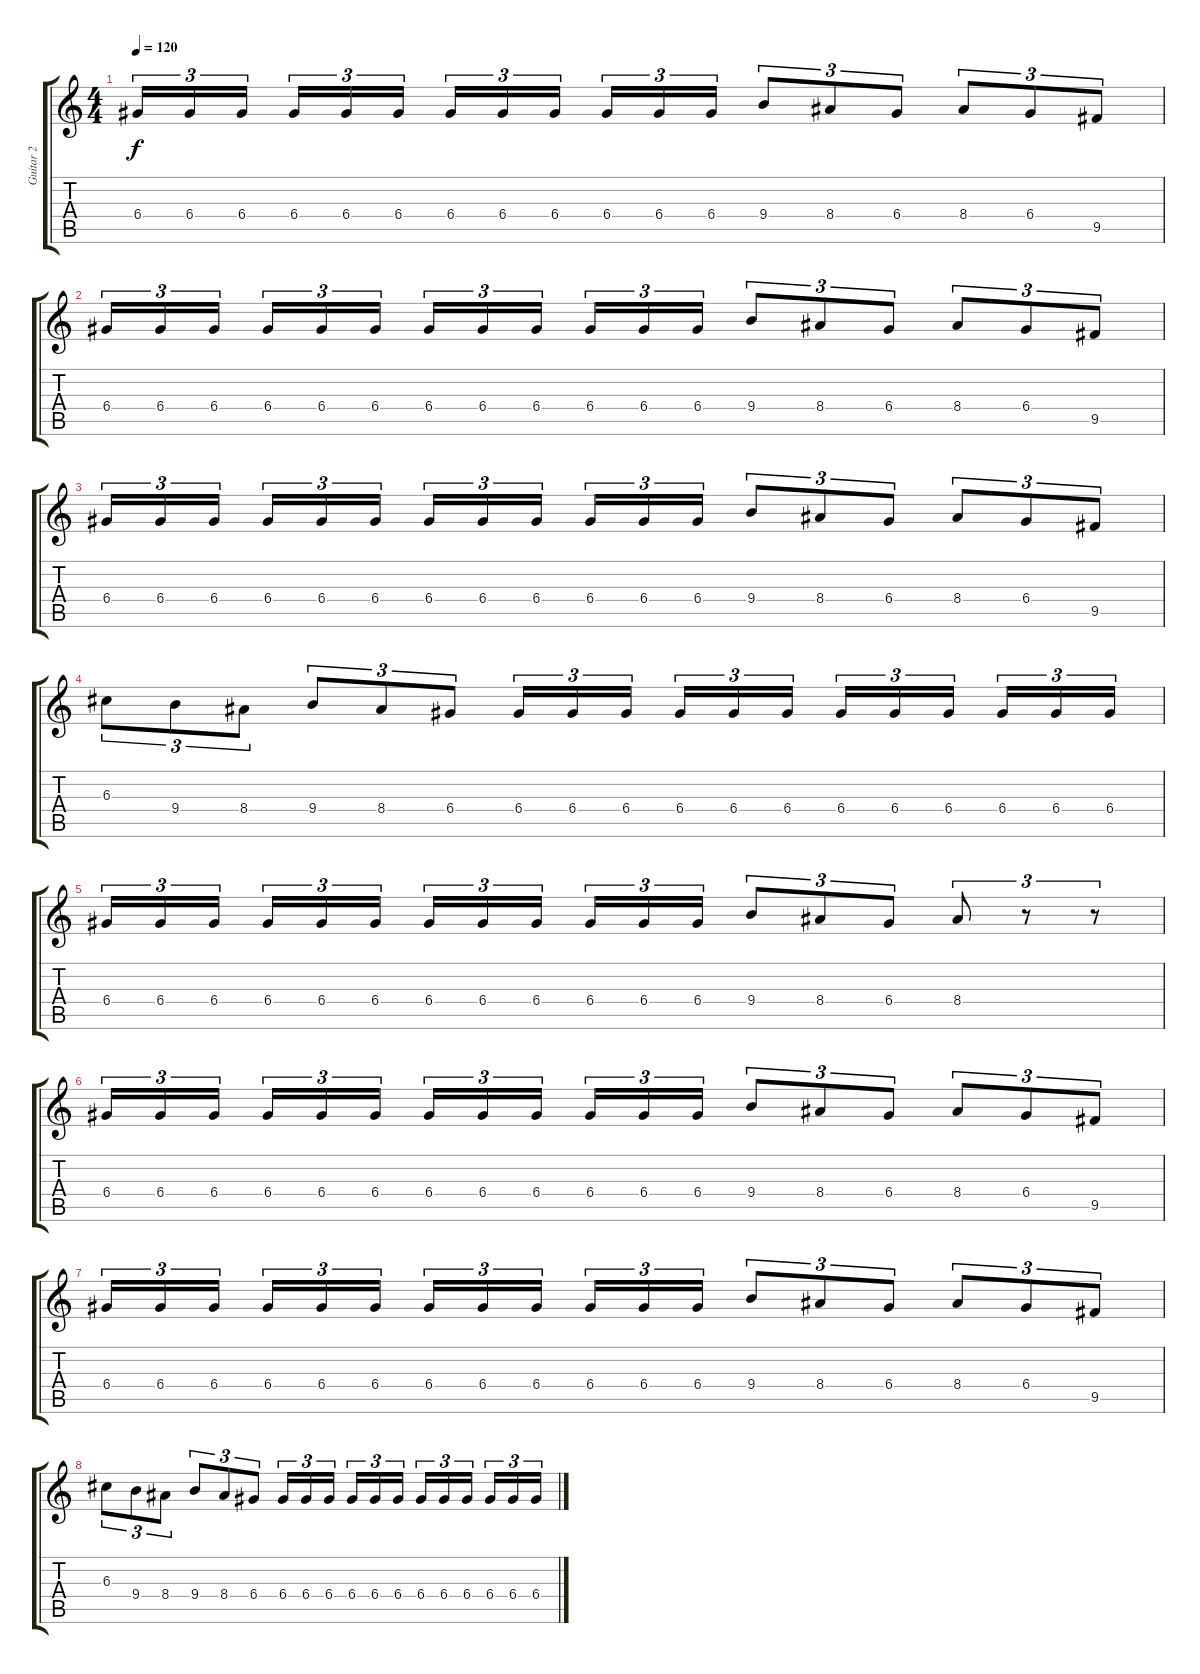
\track ("Guitar 2" "Guitar 2") {instrument distortionguitar}
\staff {score tabs}
\tuning (E4 B3 G3 D3 A2 E2) {hide}
\ts (4 4)
\tempo 120
\clef g2
\ks c
6.4.16{tu (3 2) dy f} 6.4.16{tu (3 2)} 6.4.16{tu (3 2)} 6.4.16{tu (3 2)} 6.4.16{tu (3 2)} 6.4.16{tu (3 2)} 6.4.16{tu (3 2)} 6.4.16{tu (3 2)} 6.4.16{tu (3 2)} 6.4.16{tu (3 2)} 6.4.16{tu (3 2)} 6.4.16{tu (3 2)} 9.4.8{tu (3 2)} 8.4.8{tu (3 2)} 6.4.8{tu (3 2)} 8.4.8{tu (3 2)} 6.4.8{tu (3 2)} 9.5.8{tu (3 2)} |
6.4.16{tu (3 2)} 6.4.16{tu (3 2)} 6.4.16{tu (3 2)} 6.4.16{tu (3 2)} 6.4.16{tu (3 2)} 6.4.16{tu (3 2)} 6.4.16{tu (3 2)} 6.4.16{tu (3 2)} 6.4.16{tu (3 2)} 6.4.16{tu (3 2)} 6.4.16{tu (3 2)} 6.4.16{tu (3 2)} 9.4.8{tu (3 2)} 8.4.8{tu (3 2)} 6.4.8{tu (3 2)} 8.4.8{tu (3 2)} 6.4.8{tu (3 2)} 9.5.8{tu (3 2)} |
6.4.16{tu (3 2)} 6.4.16{tu (3 2)} 6.4.16{tu (3 2)} 6.4.16{tu (3 2)} 6.4.16{tu (3 2)} 6.4.16{tu (3 2)} 6.4.16{tu (3 2)} 6.4.16{tu (3 2)} 6.4.16{tu (3 2)} 6.4.16{tu (3 2)} 6.4.16{tu (3 2)} 6.4.16{tu (3 2)} 9.4.8{tu (3 2)} 8.4.8{tu (3 2)} 6.4.8{tu (3 2)} 8.4.8{tu (3 2)} 6.4.8{tu (3 2)} 9.5.8{tu (3 2)} |
6.3.8{tu (3 2)} 9.4.8{tu (3 2)} 8.4.8{tu (3 2)} 9.4.8{tu (3 2)} 8.4.8{tu (3 2)} 6.4.8{tu (3 2)} 6.4.16{tu (3 2)} 6.4.16{tu (3 2)} 6.4.16{tu (3 2)} 6.4.16{tu (3 2)} 6.4.16{tu (3 2)} 6.4.16{tu (3 2)} 6.4.16{tu (3 2)} 6.4.16{tu (3 2)} 6.4.16{tu (3 2)} 6.4.16{tu (3 2)} 6.4.16{tu (3 2)} 6.4.16{tu (3 2)} |
6.4.16{tu (3 2)} 6.4.16{tu (3 2)} 6.4.16{tu (3 2)} 6.4.16{tu (3 2)} 6.4.16{tu (3 2)} 6.4.16{tu (3 2)} 6.4.16{tu (3 2)} 6.4.16{tu (3 2)} 6.4.16{tu (3 2)} 6.4.16{tu (3 2)} 6.4.16{tu (3 2)} 6.4.16{tu (3 2)} 9.4.8{tu (3 2)} 8.4.8{tu (3 2)} 6.4.8{tu (3 2)} 8.4.8{tu (3 2)} r.8{tu (3 2)} r.8{tu (3 2)} |
6.4.16{tu (3 2)} 6.4.16{tu (3 2)} 6.4.16{tu (3 2)} 6.4.16{tu (3 2)} 6.4.16{tu (3 2)} 6.4.16{tu (3 2)} 6.4.16{tu (3 2)} 6.4.16{tu (3 2)} 6.4.16{tu (3 2)} 6.4.16{tu (3 2)} 6.4.16{tu (3 2)} 6.4.16{tu (3 2)} 9.4.8{tu (3 2)} 8.4.8{tu (3 2)} 6.4.8{tu (3 2)} 8.4.8{tu (3 2)} 6.4.8{tu (3 2)} 9.5.8{tu (3 2)} |
6.4.16{tu (3 2)} 6.4.16{tu (3 2)} 6.4.16{tu (3 2)} 6.4.16{tu (3 2)} 6.4.16{tu (3 2)} 6.4.16{tu (3 2)} 6.4.16{tu (3 2)} 6.4.16{tu (3 2)} 6.4.16{tu (3 2)} 6.4.16{tu (3 2)} 6.4.16{tu (3 2)} 6.4.16{tu (3 2)} 9.4.8{tu (3 2)} 8.4.8{tu (3 2)} 6.4.8{tu (3 2)} 8.4.8{tu (3 2)} 6.4.8{tu (3 2)} 9.5.8{tu (3 2)} |
6.3.8{tu (3 2)} 9.4.8{tu (3 2)} 8.4.8{tu (3 2)} 9.4.8{tu (3 2)} 8.4.8{tu (3 2)} 6.4.8{tu (3 2)} 6.4.16{tu (3 2)} 6.4.16{tu (3 2)} 6.4.16{tu (3 2)} 6.4.16{tu (3 2)} 6.4.16{tu (3 2)} 6.4.16{tu (3 2)} 6.4.16{tu (3 2)} 6.4.16{tu (3 2)} 6.4.16{tu (3 2)} 6.4.16{tu (3 2)} 6.4.16{tu (3 2)} 6.4.16{tu (3 2)}
